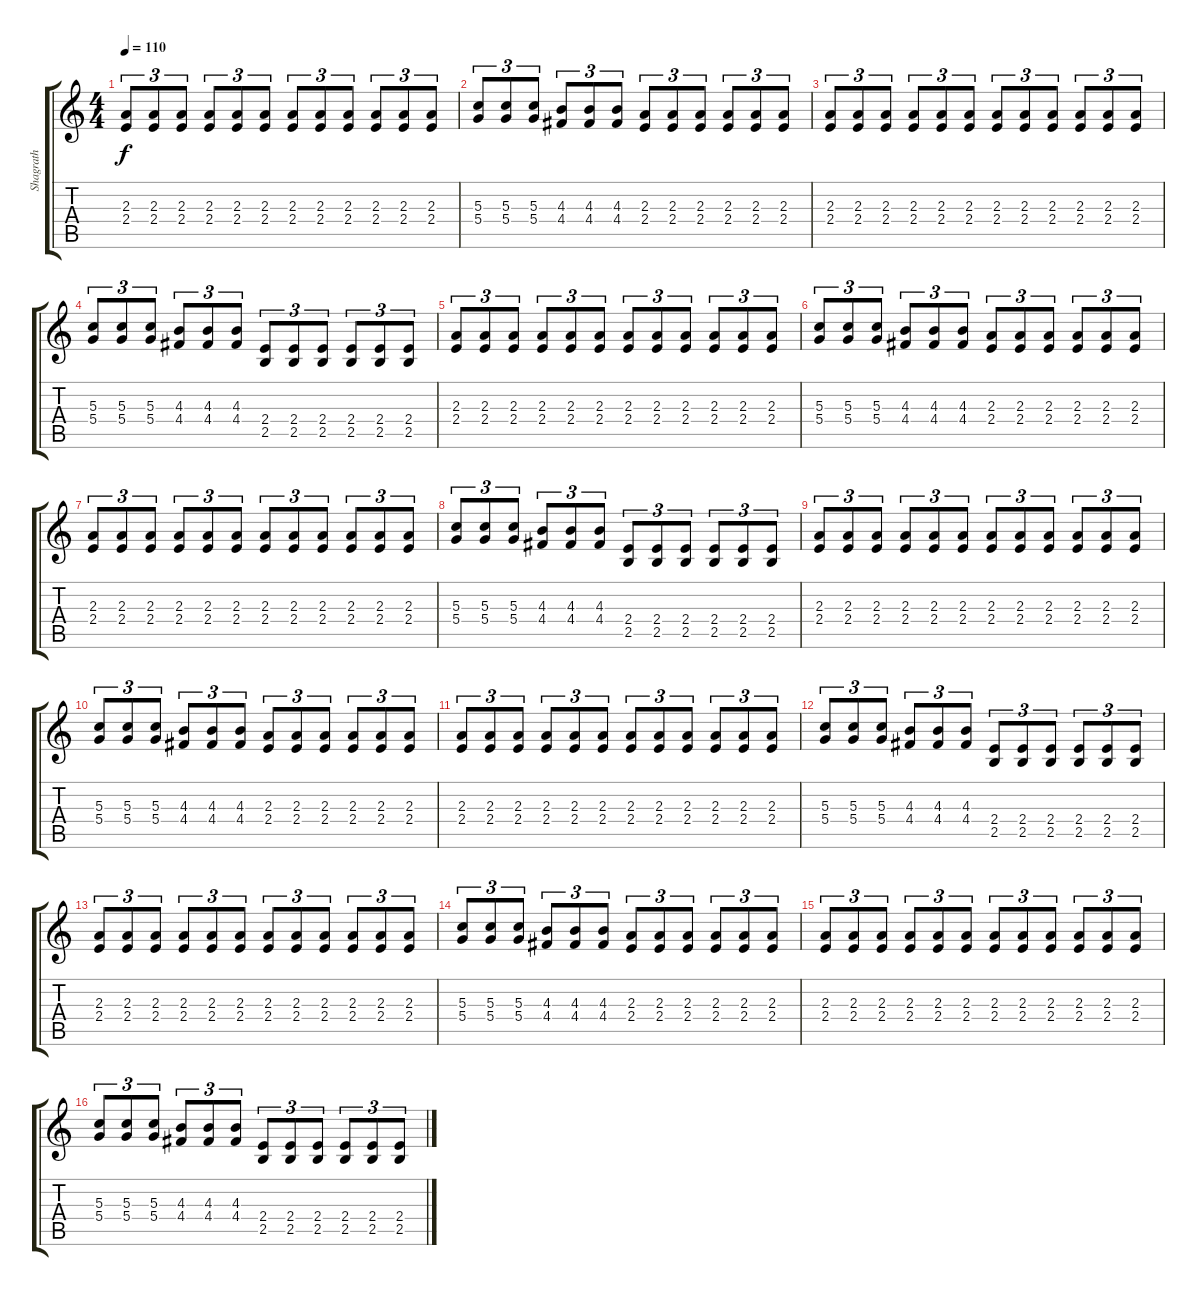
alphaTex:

\track ("Shagrath" "Shagrath") {instrument overdrivenguitar}
\staff {score tabs}
\tuning (E4 B3 G3 D3 A2 E2) {hide}
\ts (4 4)
\tempo 110
\clef g2
\ks c
(2.3 2.4).8{tu (3 2) dy f} (2.3 2.4).8{tu (3 2)} (2.3 2.4).8{tu (3 2)} (2.3 2.4).8{tu (3 2)} (2.3 2.4).8{tu (3 2)} (2.3 2.4).8{tu (3 2)} (2.3 2.4).8{tu (3 2)} (2.3 2.4).8{tu (3 2)} (2.3 2.4).8{tu (3 2)} (2.3 2.4).8{tu (3 2)} (2.3 2.4).8{tu (3 2)} (2.3 2.4).8{tu (3 2)} |
(5.3 5.4).8{tu (3 2)} (5.3 5.4).8{tu (3 2)} (5.3 5.4).8{tu (3 2)} (4.3 4.4).8{tu (3 2)} (4.3 4.4).8{tu (3 2)} (4.3 4.4).8{tu (3 2)} (2.3 2.4).8{tu (3 2)} (2.3 2.4).8{tu (3 2)} (2.3 2.4).8{tu (3 2)} (2.3 2.4).8{tu (3 2)} (2.3 2.4).8{tu (3 2)} (2.3 2.4).8{tu (3 2)} |
(2.3 2.4).8{tu (3 2)} (2.3 2.4).8{tu (3 2)} (2.3 2.4).8{tu (3 2)} (2.3 2.4).8{tu (3 2)} (2.3 2.4).8{tu (3 2)} (2.3 2.4).8{tu (3 2)} (2.3 2.4).8{tu (3 2)} (2.3 2.4).8{tu (3 2)} (2.3 2.4).8{tu (3 2)} (2.3 2.4).8{tu (3 2)} (2.3 2.4).8{tu (3 2)} (2.3 2.4).8{tu (3 2)} |
(5.3 5.4).8{tu (3 2)} (5.3 5.4).8{tu (3 2)} (5.3 5.4).8{tu (3 2)} (4.3 4.4).8{tu (3 2)} (4.3 4.4).8{tu (3 2)} (4.3 4.4).8{tu (3 2)} (2.4 2.5).8{tu (3 2)} (2.4 2.5).8{tu (3 2)} (2.4 2.5).8{tu (3 2)} (2.4 2.5).8{tu (3 2)} (2.4 2.5).8{tu (3 2)} (2.4 2.5).8{tu (3 2)} |
(2.3 2.4).8{tu (3 2)} (2.3 2.4).8{tu (3 2)} (2.3 2.4).8{tu (3 2)} (2.3 2.4).8{tu (3 2)} (2.3 2.4).8{tu (3 2)} (2.3 2.4).8{tu (3 2)} (2.3 2.4).8{tu (3 2)} (2.3 2.4).8{tu (3 2)} (2.3 2.4).8{tu (3 2)} (2.3 2.4).8{tu (3 2)} (2.3 2.4).8{tu (3 2)} (2.3 2.4).8{tu (3 2)} |
(5.3 5.4).8{tu (3 2)} (5.3 5.4).8{tu (3 2)} (5.3 5.4).8{tu (3 2)} (4.3 4.4).8{tu (3 2)} (4.3 4.4).8{tu (3 2)} (4.3 4.4).8{tu (3 2)} (2.3 2.4).8{tu (3 2)} (2.3 2.4).8{tu (3 2)} (2.3 2.4).8{tu (3 2)} (2.3 2.4).8{tu (3 2)} (2.3 2.4).8{tu (3 2)} (2.3 2.4).8{tu (3 2)} |
(2.3 2.4).8{tu (3 2)} (2.3 2.4).8{tu (3 2)} (2.3 2.4).8{tu (3 2)} (2.3 2.4).8{tu (3 2)} (2.3 2.4).8{tu (3 2)} (2.3 2.4).8{tu (3 2)} (2.3 2.4).8{tu (3 2)} (2.3 2.4).8{tu (3 2)} (2.3 2.4).8{tu (3 2)} (2.3 2.4).8{tu (3 2)} (2.3 2.4).8{tu (3 2)} (2.3 2.4).8{tu (3 2)} |
(5.3 5.4).8{tu (3 2)} (5.3 5.4).8{tu (3 2)} (5.3 5.4).8{tu (3 2)} (4.3 4.4).8{tu (3 2)} (4.3 4.4).8{tu (3 2)} (4.3 4.4).8{tu (3 2)} (2.4 2.5).8{tu (3 2)} (2.4 2.5).8{tu (3 2)} (2.4 2.5).8{tu (3 2)} (2.4 2.5).8{tu (3 2)} (2.4 2.5).8{tu (3 2)} (2.4 2.5).8{tu (3 2)} |
(2.3 2.4).8{tu (3 2)} (2.3 2.4).8{tu (3 2)} (2.3 2.4).8{tu (3 2)} (2.3 2.4).8{tu (3 2)} (2.3 2.4).8{tu (3 2)} (2.3 2.4).8{tu (3 2)} (2.3 2.4).8{tu (3 2)} (2.3 2.4).8{tu (3 2)} (2.3 2.4).8{tu (3 2)} (2.3 2.4).8{tu (3 2)} (2.3 2.4).8{tu (3 2)} (2.3 2.4).8{tu (3 2)} |
(5.3 5.4).8{tu (3 2)} (5.3 5.4).8{tu (3 2)} (5.3 5.4).8{tu (3 2)} (4.3 4.4).8{tu (3 2)} (4.3 4.4).8{tu (3 2)} (4.3 4.4).8{tu (3 2)} (2.3 2.4).8{tu (3 2)} (2.3 2.4).8{tu (3 2)} (2.3 2.4).8{tu (3 2)} (2.3 2.4).8{tu (3 2)} (2.3 2.4).8{tu (3 2)} (2.3 2.4).8{tu (3 2)} |
(2.3 2.4).8{tu (3 2)} (2.3 2.4).8{tu (3 2)} (2.3 2.4).8{tu (3 2)} (2.3 2.4).8{tu (3 2)} (2.3 2.4).8{tu (3 2)} (2.3 2.4).8{tu (3 2)} (2.3 2.4).8{tu (3 2)} (2.3 2.4).8{tu (3 2)} (2.3 2.4).8{tu (3 2)} (2.3 2.4).8{tu (3 2)} (2.3 2.4).8{tu (3 2)} (2.3 2.4).8{tu (3 2)} |
(5.3 5.4).8{tu (3 2)} (5.3 5.4).8{tu (3 2)} (5.3 5.4).8{tu (3 2)} (4.3 4.4).8{tu (3 2)} (4.3 4.4).8{tu (3 2)} (4.3 4.4).8{tu (3 2)} (2.4 2.5).8{tu (3 2)} (2.4 2.5).8{tu (3 2)} (2.4 2.5).8{tu (3 2)} (2.4 2.5).8{tu (3 2)} (2.4 2.5).8{tu (3 2)} (2.4 2.5).8{tu (3 2)} |
(2.3 2.4).8{tu (3 2)} (2.3 2.4).8{tu (3 2)} (2.3 2.4).8{tu (3 2)} (2.3 2.4).8{tu (3 2)} (2.3 2.4).8{tu (3 2)} (2.3 2.4).8{tu (3 2)} (2.3 2.4).8{tu (3 2)} (2.3 2.4).8{tu (3 2)} (2.3 2.4).8{tu (3 2)} (2.3 2.4).8{tu (3 2)} (2.3 2.4).8{tu (3 2)} (2.3 2.4).8{tu (3 2)} |
(5.3 5.4).8{tu (3 2)} (5.3 5.4).8{tu (3 2)} (5.3 5.4).8{tu (3 2)} (4.3 4.4).8{tu (3 2)} (4.3 4.4).8{tu (3 2)} (4.3 4.4).8{tu (3 2)} (2.3 2.4).8{tu (3 2)} (2.3 2.4).8{tu (3 2)} (2.3 2.4).8{tu (3 2)} (2.3 2.4).8{tu (3 2)} (2.3 2.4).8{tu (3 2)} (2.3 2.4).8{tu (3 2)} |
(2.3 2.4).8{tu (3 2)} (2.3 2.4).8{tu (3 2)} (2.3 2.4).8{tu (3 2)} (2.3 2.4).8{tu (3 2)} (2.3 2.4).8{tu (3 2)} (2.3 2.4).8{tu (3 2)} (2.3 2.4).8{tu (3 2)} (2.3 2.4).8{tu (3 2)} (2.3 2.4).8{tu (3 2)} (2.3 2.4).8{tu (3 2)} (2.3 2.4).8{tu (3 2)} (2.3 2.4).8{tu (3 2)} |
(5.3 5.4).8{tu (3 2)} (5.3 5.4).8{tu (3 2)} (5.3 5.4).8{tu (3 2)} (4.3 4.4).8{tu (3 2)} (4.3 4.4).8{tu (3 2)} (4.3 4.4).8{tu (3 2)} (2.4 2.5).8{tu (3 2)} (2.4 2.5).8{tu (3 2)} (2.4 2.5).8{tu (3 2)} (2.4 2.5).8{tu (3 2)} (2.4 2.5).8{tu (3 2)} (2.4 2.5).8{tu (3 2)}
